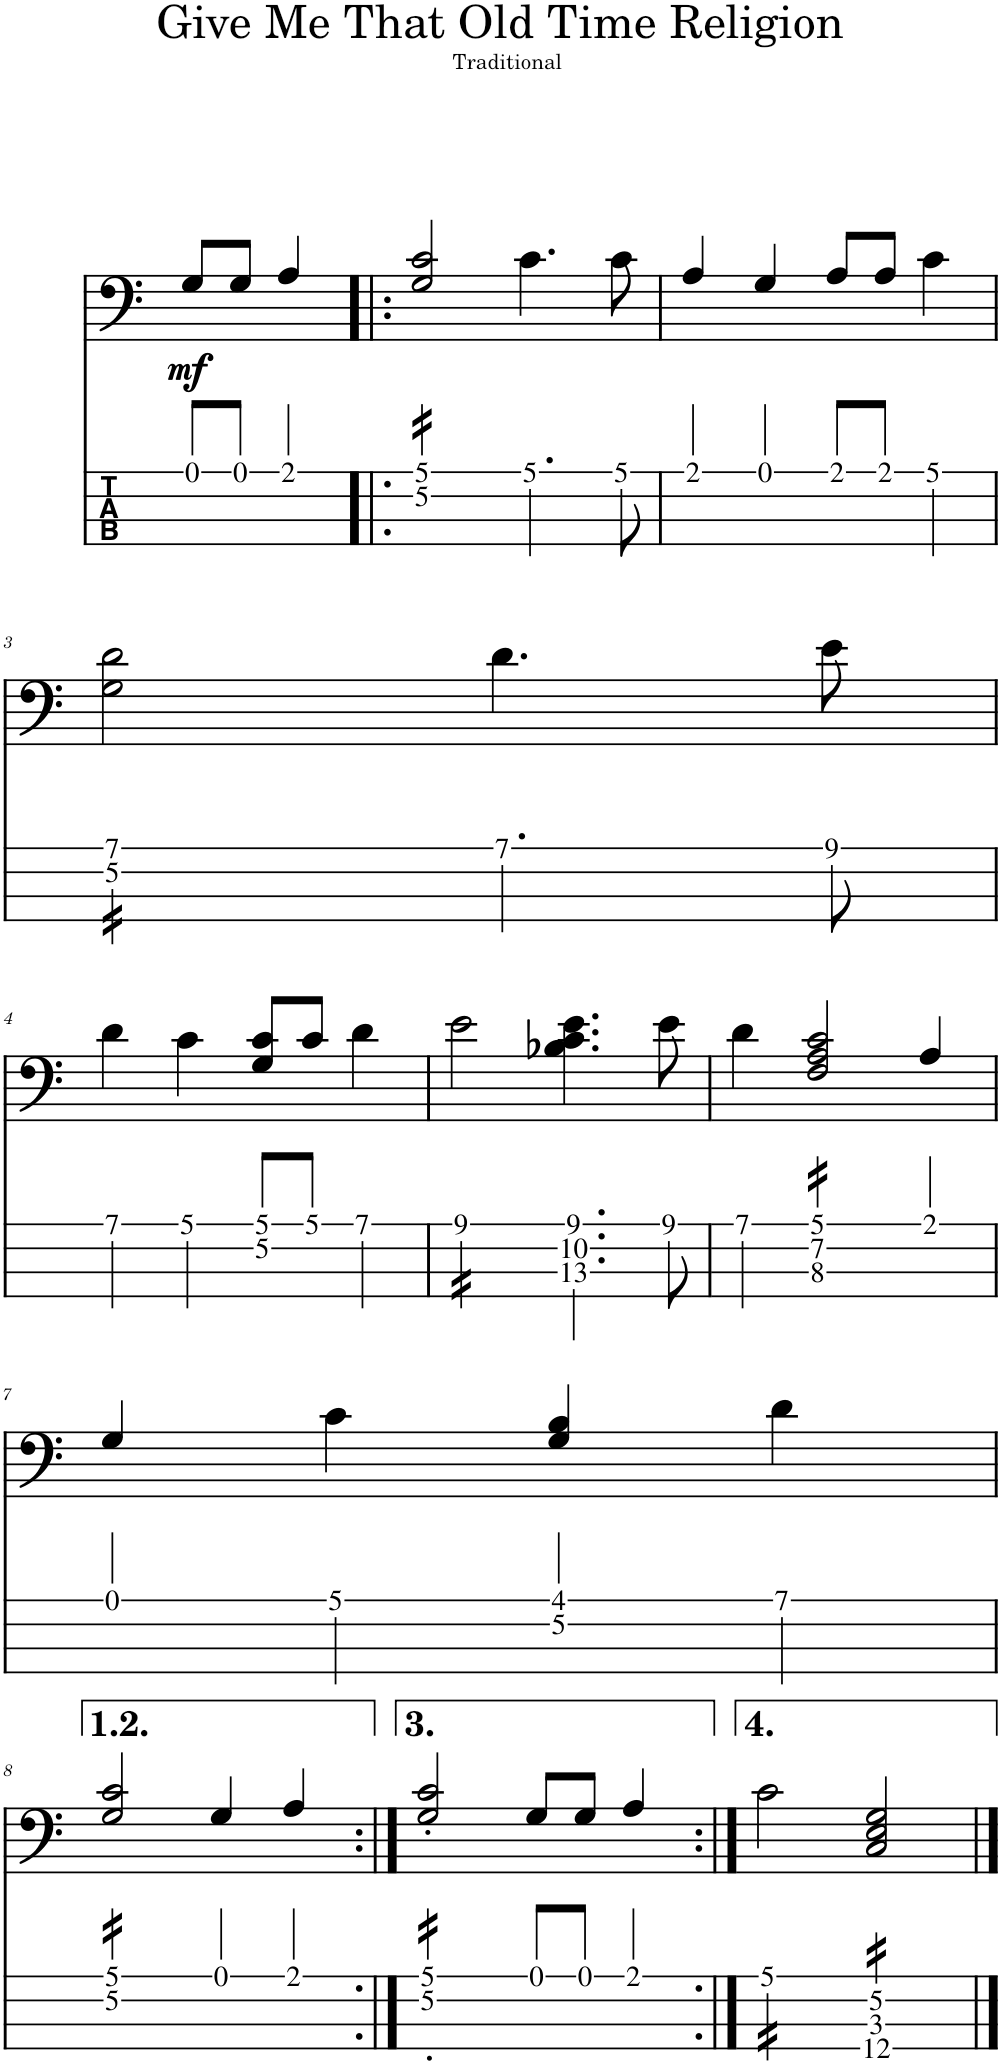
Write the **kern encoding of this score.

**kern	**kern	**dynam
*part1	*part1	*part1
*staff2	*staff1	*staff1/2
*I"Electric Bass	*	*
*I'El. B.	*	*
*stria4	*	*
*	*clefF4	*
*Trd7c12	*Trd7c12	*
*k[]	*k[]	*
=1	=1	=1
!	!	!LO:DY:b
8G/L	8G/L	mf
8G/J	8G/J	.
4A/	4A/	.
2G/ 2c/	2G/ 2c/	.
4.c\	4.c\	.
8c\	8c\	.
=2	=2	=2
4A/	4A/	.
4G/	4G/	.
8A/L	8A/L	.
8A/J	8A/J	.
4c\	4c\	.
!!LO:LB:g=z
=3	=3	=3
2G\ 2d\	2G\ 2d\	.
4.d\	4.d\	.
8e\	8e\	.
!!LO:LB:g=z
=4	=4	=4
4d\	4d\	.
4c\	4c\	.
8G/ 8c/L	8G/ 8c/L	.
8c/J	8c/J	.
4d\	4d\	.
=5	=5	=5
2e\	2e\	.
4.B-X\ 4.c\ 4.e\	4.B-X\ 4.c\ 4.e\	.
8e\	8e\	.
=6	=6	=6
4d\	4d\	.
2F/ 2A/ 2c/	2F/ 2A/ 2c/	.
4A/	4A/	.
!!LO:LB:g=z
=7	=7	=7
4G/	4G/	.
4c\	4c\	.
4G/ 4B/	4G/ 4B/	.
4d\	4d\	.
!!LO:LB:g=z
=8	=8	=8
2G/ 2c/	2G/ 2c/	.
4G/	4G/	.
4A/	4A/	.
=9:|!	=9:|!	=9:|!
2G/' 2c/'	2G/' 2c/'	.
8G/L	8G/L	.
8G/J	8G/J	.
4A/	4A/	.
=10:|!	=10:|!	=10:|!
2c\	2c\	.
2E/ 2C/ 2G/	2C/ 2E/ 2G/	.
==	==	==
*-	*-	*-
